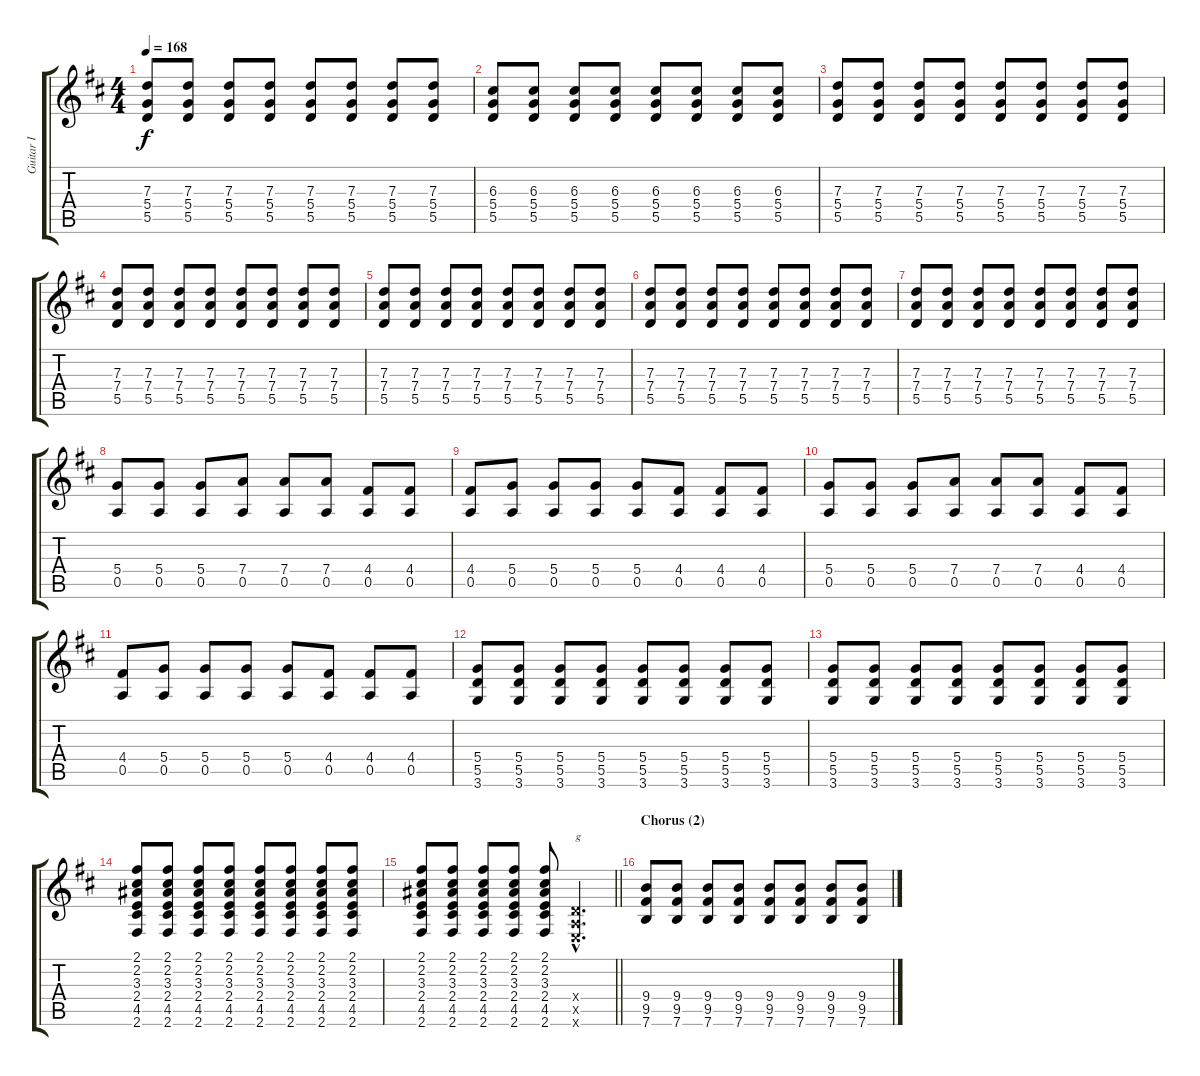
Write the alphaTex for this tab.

\track ("Guitar I" "Guitar I") {instrument distortionguitar}
\staff {score tabs}
\tuning (E4 B3 G3 D3 A2 E2) {hide}
\ts (4 4)
\tempo 168
\clef g2
\ks d
(7.3 5.4 5.5).8{dy f} (7.3 5.4 5.5).8 (7.3 5.4 5.5).8 (7.3 5.4 5.5).8 (7.3 5.4 5.5).8 (7.3 5.4 5.5).8 (7.3 5.4 5.5).8 (7.3 5.4 5.5).8 |
(6.3 5.4 5.5).8 (6.3 5.4 5.5).8 (6.3 5.4 5.5).8 (6.3 5.4 5.5).8 (6.3 5.4 5.5).8 (6.3 5.4 5.5).8 (6.3 5.4 5.5).8 (6.3 5.4 5.5).8 |
(7.3 5.4 5.5).8 (7.3 5.4 5.5).8 (7.3 5.4 5.5).8 (7.3 5.4 5.5).8 (7.3 5.4 5.5).8 (7.3 5.4 5.5).8 (7.3 5.4 5.5).8 (7.3 5.4 5.5).8 |
(7.3 7.4 5.5).8 (7.3 7.4 5.5).8 (7.3 7.4 5.5).8 (7.3 7.4 5.5).8 (7.3 7.4 5.5).8 (7.3 7.4 5.5).8 (7.3 7.4 5.5).8 (7.3 7.4 5.5).8 |
(7.3 7.4 5.5).8 (7.3 7.4 5.5).8 (7.3 7.4 5.5).8 (7.3 7.4 5.5).8 (7.3 7.4 5.5).8 (7.3 7.4 5.5).8 (7.3 7.4 5.5).8 (7.3 7.4 5.5).8 |
(7.3 7.4 5.5).8 (7.3 7.4 5.5).8 (7.3 7.4 5.5).8 (7.3 7.4 5.5).8 (7.3 7.4 5.5).8 (7.3 7.4 5.5).8 (7.3 7.4 5.5).8 (7.3 7.4 5.5).8 |
(7.3 7.4 5.5).8 (7.3 7.4 5.5).8 (7.3 7.4 5.5).8 (7.3 7.4 5.5).8 (7.3 7.4 5.5).8 (7.3 7.4 5.5).8 (7.3 7.4 5.5).8 (7.3 7.4 5.5).8 |
(5.4 0.5).8 (5.4 0.5).8 (5.4 0.5).8 (7.4 0.5).8 (7.4 0.5).8 (7.4 0.5).8 (4.4 0.5).8 (4.4 0.5).8 |
(4.4 0.5).8 (5.4 0.5).8 (5.4 0.5).8 (5.4 0.5).8 (5.4 0.5).8 (4.4 0.5).8 (4.4 0.5).8 (4.4 0.5).8 |
(5.4 0.5).8 (5.4 0.5).8 (5.4 0.5).8 (7.4 0.5).8 (7.4 0.5).8 (7.4 0.5).8 (4.4 0.5).8 (4.4 0.5).8 |
(4.4 0.5).8 (5.4 0.5).8 (5.4 0.5).8 (5.4 0.5).8 (5.4 0.5).8 (4.4 0.5).8 (4.4 0.5).8 (4.4 0.5).8 |
(5.4 5.5 3.6).8 (5.4 5.5 3.6).8 (5.4 5.5 3.6).8 (5.4 5.5 3.6).8 (5.4 5.5 3.6).8 (5.4 5.5 3.6).8 (5.4 5.5 3.6).8 (5.4 5.5 3.6).8 |
(5.4 5.5 3.6).8 (5.4 5.5 3.6).8 (5.4 5.5 3.6).8 (5.4 5.5 3.6).8 (5.4 5.5 3.6).8 (5.4 5.5 3.6).8 (5.4 5.5 3.6).8 (5.4 5.5 3.6).8 |
(2.1 2.2 3.3 2.4 4.5 2.6).8 (2.1 2.2 3.3 2.4 4.5 2.6).8 (2.1 2.2 3.3 2.4 4.5 2.6).8 (2.1 2.2 3.3 2.4 4.5 2.6).8 (2.1 2.2 3.3 2.4 4.5 2.6).8 (2.1 2.2 3.3 2.4 4.5 2.6).8 (2.1 2.2 3.3 2.4 4.5 2.6).8 (2.1 2.2 3.3 2.4 4.5 2.6).8 |
\barLineRight lightlight
(2.1 2.2 3.3 2.4 4.5 2.6).8 (2.1 2.2 3.3 2.4 4.5 2.6).8 (2.1 2.2 3.3 2.4 4.5 2.6).8 (2.1 2.2 3.3 2.4 4.5 2.6).8 (2.1 2.2 3.3 2.4 4.5 2.6).8 (0.4{hac x} 0.5{hac x} 0.6{hac x}).4{d txt "g"} |
\section ("" "Chorus (2)")
(9.4 9.5 7.6).8 (9.4 9.5 7.6).8 (9.4 9.5 7.6).8 (9.4 9.5 7.6).8 (9.4 9.5 7.6).8 (9.4 9.5 7.6).8 (9.4 9.5 7.6).8 (9.4 9.5 7.6).8
